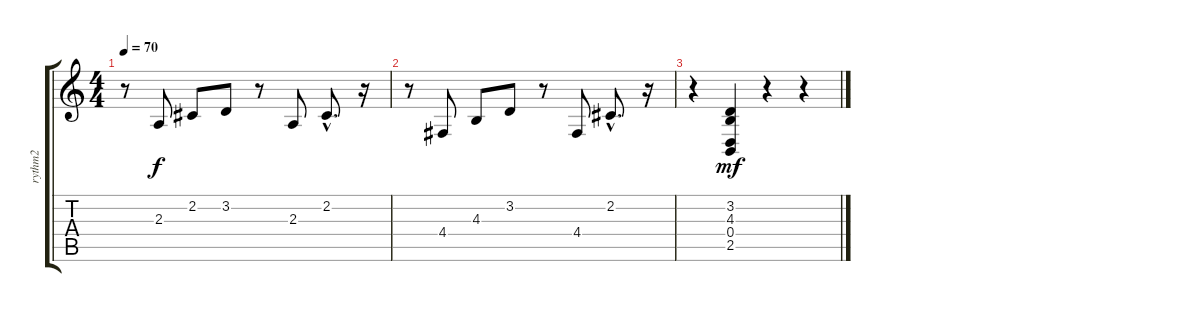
\track ("rythm2" "rythm2") {instrument brightacousticpiano}
\staff {score tabs}
\tuning (E4 B3 G3 D3 A2 E2) {hide}
\ts (4 4)
\tempo 70
\clef g2
\ks c
r.8{dy f} 2.3.8 2.2.8 3.2.8 r.8 2.3.8 2.2{hac}.8{d} r.16 |
r.8 4.4.8 4.3.8 3.2.8 r.8 4.4.8 2.2{hac}.8{d} r.16 |
r.4 (3.2 4.3 0.4 2.5).4{dy mf} r.4 r.4
